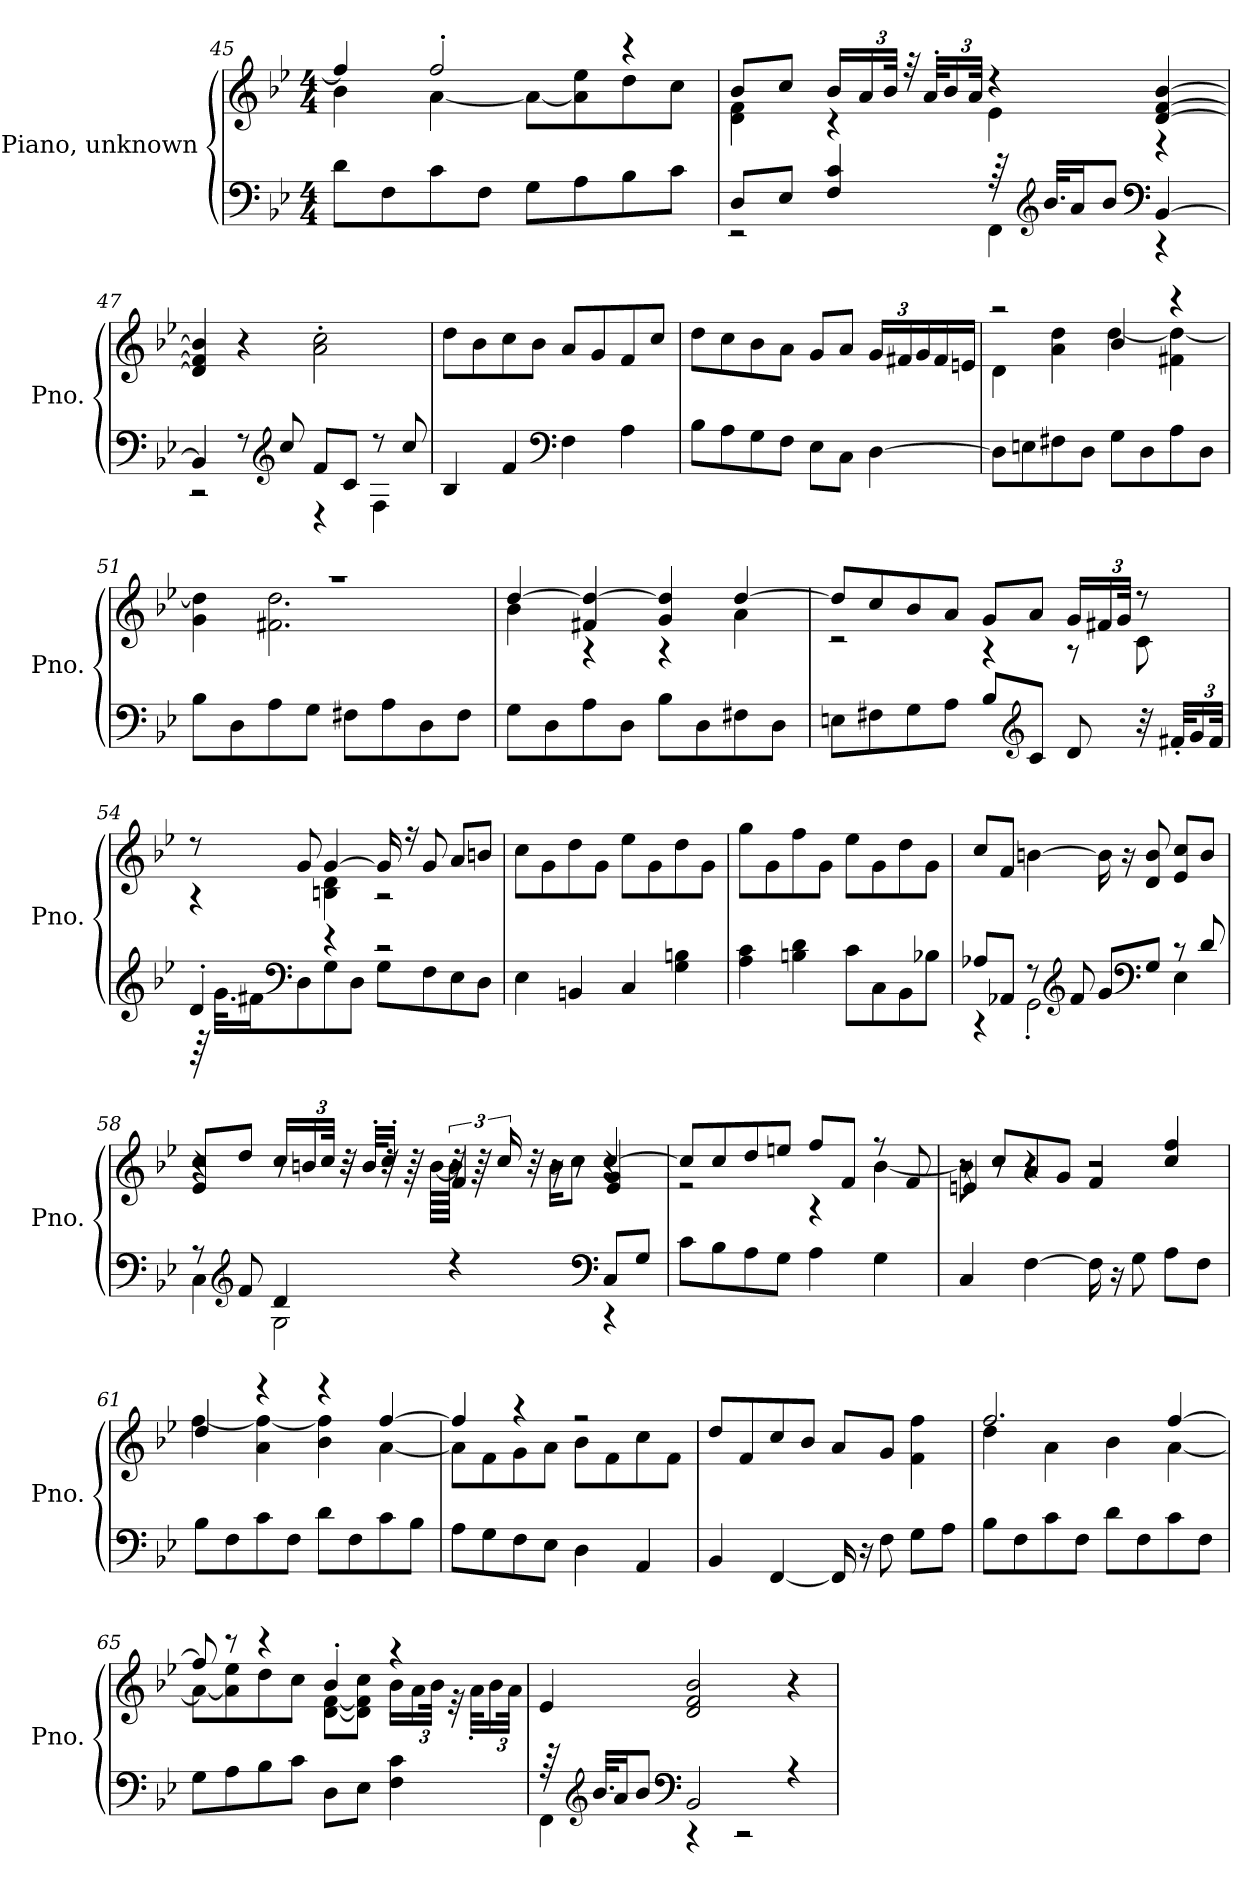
**kern	**kern
*part1	*part1
*staff2	*staff1
*I"Piano, unknown	*
*I'Pno.	*
*clefF4	*clefG2
*k[b-e-]	*k[b-e-]
*M4/4	*M4/4
=45	=45
*	*^
8d\L	4ff/]	4b-\
8F\	.	.
8c\	2ff'/	[4a\
8F\J	.	.
8G\L	.	8a\L_
8A\	.	8a\] 8ee-\
8B-\	4r	8dd\
8c\J	.	8cc\J
=46	=46	=46
*^	*	*
8D/L	2r	8b-/L	4d\ 4f\
8E-/J	.	8cc/J	.
4F/ 4c/	.	16b-/LL	4r
*	*	*Xbrackettup	*
.	.	24a/	.
.	.	48b-/JJk	.
.	.	32r	.
.	.	32a'/KLL	.
.	.	24b-/	.
.	.	48a/JJk	.
64r	4FF\	4r	4e-\
*clefG2	*	*	*
32.b-/KLL	.	.	.
16a/J	.	.	.
8b-/J	.	.	.
*clefF4	*	*	*
[4BB-/	4r	[4d/ [4f/ [4b-/	4r
*	*	*v	*v
!!LO:PB:g=z
=47	=47	=47
4BB-/]	2r	4d/] 4f/] 4b-/]
8r	.	4r
*clefG2	*	*
8cc/	.	.
8f/L	4r	2a\' 2cc\'
8c/J	.	.
8r	4F\	.
8cc/	.	.
*v	*v	*
=48	=48
4B-/	8dd\L
.	8b-\
4f/	8cc\
.	8b-\J
*clefF4	*
4F\	8a/L
.	8g/
4A\	8f/
.	8cc/J
=49	=49
8B-\L	8dd\L
8A\	8cc\
8G\	8b-\
8F\J	8a\J
8E-\L	8g/L
8C\J	8a/J
[4D\	24g/LL
.	24f#X/
.	24g/
.	16f#/
.	16en/JJ
=50	=50
*	*^
8D\L]	2r	4d\
8En\	.	.
8F#X\	.	4a\ 4dd\
8D\J	.	.
8G\L	4b-/	[4dd\
8D\	.	.
8A\	4r	4f#X\ 4dd\_
8D\J	.	.
!!LO:LB:g=z	!!
=51	=51	=51
8B-\L	1r	4g\ 4dd\]
8D\	.	.
8A\	.	2.f#X\ 2.dd\
8G\J	.	.
8F#X\L	.	.
8A\	.	.
8D\	.	.
8F#\J	.	.
=52	=52	=52
8G\L	[4dd/	4b-\
8D\	.	.
8A\	4f#X/ 4dd/_	4r
8D\J	.	.
8B-\L	4g/ 4dd/]	4r
8D\	.	.
8F#X\	[4dd/	4a\
8D\J	.	.
=53	=53	=53
8En\L	8dd/L]	2r
8F#X\	8cc/	.
8G\	8b-/	.
8A\J	8a/J	.
8B-/L	8g/L	4r
*clefG2	*	*
8c/J	8a/J	.
8d/	16g/LL	8r
.	24f#X/	.
.	48g/JJk	.
32r	8r	8c\
32f#X'/KLL	.	.
*Xbrackettup	*	*
24g/	.	.
48f#/JJk	.	.
!!LO:LB:g=z	!!
=54	=54	=54
*^	*	*
4d'/	64r	8r	4r
.	32.g\KLL	.	.
.	16f#X\J	.	.
*clefF4	*	*	*
.	8D\	8g/	.
4r	8G\	[4g/	4Bn\ 4d\
.	8D\J	.	.
2r	8G\L	16g/]	2r
.	.	16r	.
.	8F\	8g/	.
.	8E-\	8a/L	.
.	8D\J	8bn/J	.
*v	*v	*	*
*	*v	*v
=55	=55
4E-\	8cc\L
.	8g\
4BBn/	8dd\
.	8g\J
4C/	8ee-\L
.	8g\
4G\ 4Bn\	8dd\
.	8g\J
=56	=56
4A\ 4c\	8gg\L
.	8g\
4Bn\ 4d\	8ff\
.	8g\J
8c\L	8ee-\L
8C\	8g\
8BB-\	8dd\
8B-X\J	8g\J
!!LO:LB:g=z
=57	=57
*^	*
8A-X/L	4r	8cc/L
8AA-X/J	.	8f/J
8r	2GG'\	[4bn\
*clefG2	*	*
8f/	.	.
8g/L	.	16b\]
.	.	16r
*clefF4	*	*
8G/J	.	8d/ 8b/
8r	4E-\	8e-/ 8cc/L
8d/	.	8b/J
=58	=58	=58
*	*	*^
*	*	*	*^
8r	4C\	8e-/ 8cc/L	4r	2r
*clefG2	*	*	*	*
8f/	.	8dd/J	.	.
4d/	2G\	16cc/LL	8r	.
.	.	24bn/	.	.
.	.	48cc/JJk	.	.
.	.	32r	16r	.
.	.	32b'/KLL	.	.
.	.	16cc'/JJ	32r	.
.	.	.	64r	.
.	.	.	[64b\LLLL	.
*	*	*brackettup	*	*
4r	.	48r	64b\JJJJ]	4f/
.	.	.	64r	.
.	.	24cc/	.	.
.	.	.	32r	.
.	.	16r	16b\KL	.
.	.	8r	8cc\J	.
*clefF4	*	*	*	*
8C/L	4r	[4cc/	4r	4e-/ 4g/
8G/J	.	.	.	.
*v	*v	*	*	*
*	*	*v	*v
!!LO:LB:g=z
=59	=59	=59
8c\L	8cc/L]	2r
8B-\	8cc/	.
8A\	8dd/	.
8G\J	8een/J	.
4A\	8ff/L	4r
.	8f/J	.
4G\	8r	[4b-\
.	8f/	.
=60	=60	=60
*	*	*^
4C/	8r	8b-\]	4en/
.	8cc/L	8r	.
[4F\	8a/	4r	4r
.	8g/J	.	.
16F\]	4f/	2r	2r
16r	.	.	.
8G\	.	.	.
8A\L	4cc/ 4ff/	.	.
8F\J	.	.	.
*	*	*v	*v
=61	=61	=61
8B-\L	4dd/	[4ff\
8F\	.	.
8c\	4r	4a\ 4ff\_
8F\J	.	.
8d\L	4r	4b-\ 4ff\]
8F\	.	.
8c\	[4ff/	[4a\
8B-\J	.	.
=62	=62	=62
8A\L	4ff/]	8a\L]
8G\	.	8f\
8F\	4r	8g\
8E-\J	.	8a\J
4D\	2r	8b-\L
.	.	8f\
4AA/	.	8cc\
.	.	8f\J
*	*v	*v
!!LO:LB:g=z
=63	=63
4BB-/	8dd/L
.	8f/
[4FF/	8cc/
.	8b-/J
16FF/]	8a/L
16r	.
8F\	8g/J
8G\L	4f\ 4ff\
8A\J	.
=64	=64
*	*^
8B-\L	2.ff/	4dd\
8F\	.	.
8c\	.	4a\
8F\J	.	.
8d\L	.	4b-\
8F\	.	.
8c\	[4ff/	[4a\
8F\J	.	.
=65	=65	=65
8G\L	8ff/]	8a\L_
8A\	8r	8a\] 8ee-\
8B-\	4r	8dd\
8c\J	.	8cc\J
8D\L	4b-'/	[8d\ [8f\L
8E-\J	.	8d\] 8f\] 8cc\J
4F\ 4c\	4r	16b-\LL
*	*	*Xbrackettup
.	.	24a\
.	.	48b-\JJk
.	.	32r
.	.	32a'\KLL
.	.	24b-\
.	.	48a\JJk
*	*v	*v
=66	=66
*^	*
64r	4FF\	4e-/
*clefG2	*	*
32.b-/KLL	.	.
16a/J	.	.
8b-/J	.	.
*clefF4	*	*
2BB-/	4r	2d/ 2f/ 2b-/
.	2r	.
4r	.	4r
*v	*v	*
=	=
*-	*-
